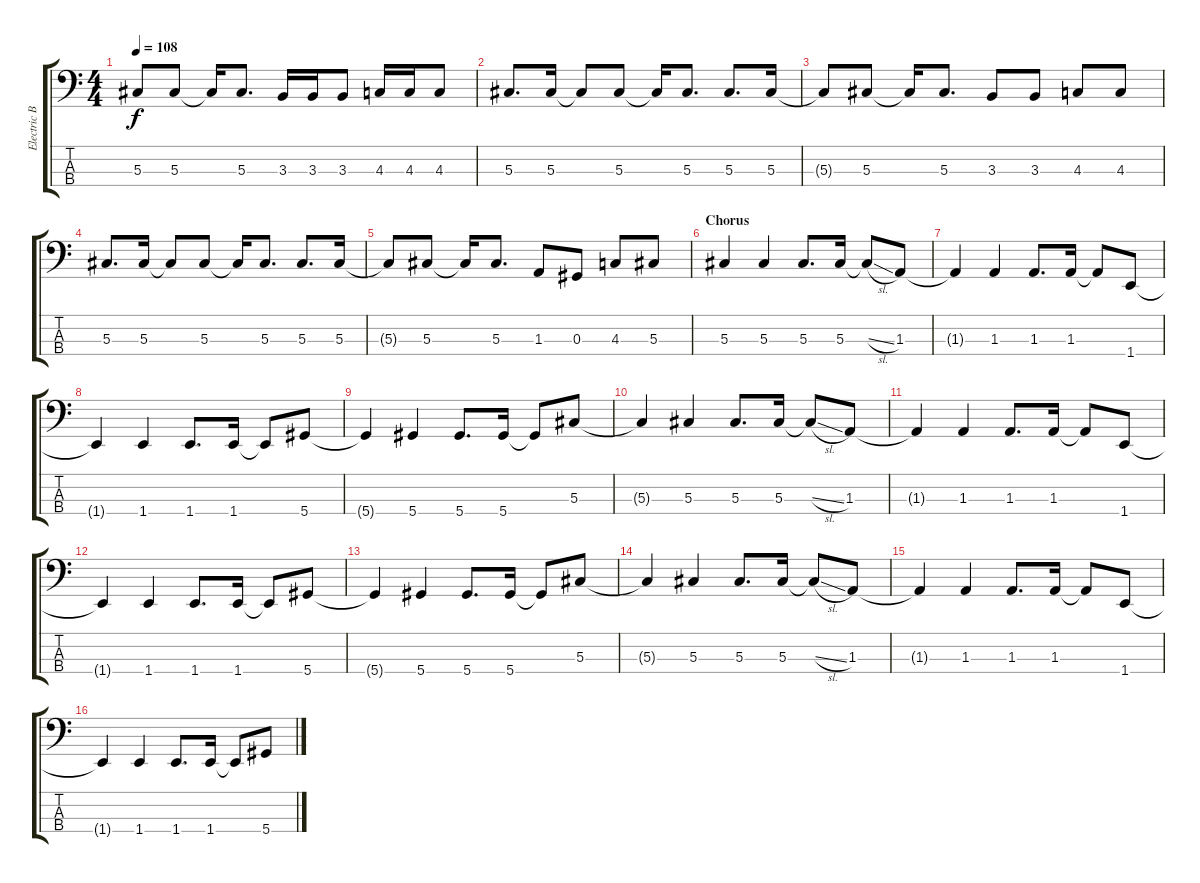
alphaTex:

\track ("Electric Bass" "Electric B") {instrument electricbassfinger}
\staff {score tabs}
\tuning (Gb2 Db2 Ab1 Eb1) {hide}
\ts (4 4)
\tempo 108
\clef f4
\ks c
5.3{t}.8{dy f} 5.3.8 5.3{t}.16 5.3.8{d} 3.3.16 3.3.16 3.3.8 4.3.16 4.3.16 4.3.8 |
5.3.8{d} 5.3.16 5.3{t}.8 5.3.8 5.3{t}.16 5.3.8{d} 5.3.8{d} 5.3.16 |
5.3{t}.8 5.3.8 5.3{t}.16 5.3.8{d} 3.3.8 3.3.8 4.3.8 4.3.8 |
5.3.8{d} 5.3.16 5.3{t}.8 5.3.8 5.3{t}.16 5.3.8{d} 5.3.8{d} 5.3.16 |
5.3{t}.8 5.3.8 5.3{t}.16 5.3.8{d} 1.3.8 0.3.8 4.3.8 5.3.8 |
\section ("" "Chorus")
5.3.4 5.3.4 5.3.8{d} 5.3.16 5.3{sl t}.8 1.3.8 |
1.3{t}.4 1.3.4 1.3.8{d} 1.3.16 1.3{t}.8 1.4.8 |
1.4{t}.4 1.4.4 1.4.8{d} 1.4.16 1.4{t}.8 5.4.8 |
5.4{t}.4 5.4.4 5.4.8{d} 5.4.16 5.4{t}.8 5.3.8 |
5.3{t}.4 5.3.4 5.3.8{d} 5.3.16 5.3{sl t}.8 1.3.8 |
1.3{t}.4 1.3.4 1.3.8{d} 1.3.16 1.3{t}.8 1.4.8 |
1.4{t}.4 1.4.4 1.4.8{d} 1.4.16 1.4{t}.8 5.4.8 |
5.4{t}.4 5.4.4 5.4.8{d} 5.4.16 5.4{t}.8 5.3.8 |
5.3{t}.4 5.3.4 5.3.8{d} 5.3.16 5.3{sl t}.8 1.3.8 |
1.3{t}.4 1.3.4 1.3.8{d} 1.3.16 1.3{t}.8 1.4.8 |
1.4{t}.4 1.4.4 1.4.8{d} 1.4.16 1.4{t}.8 5.4.8
